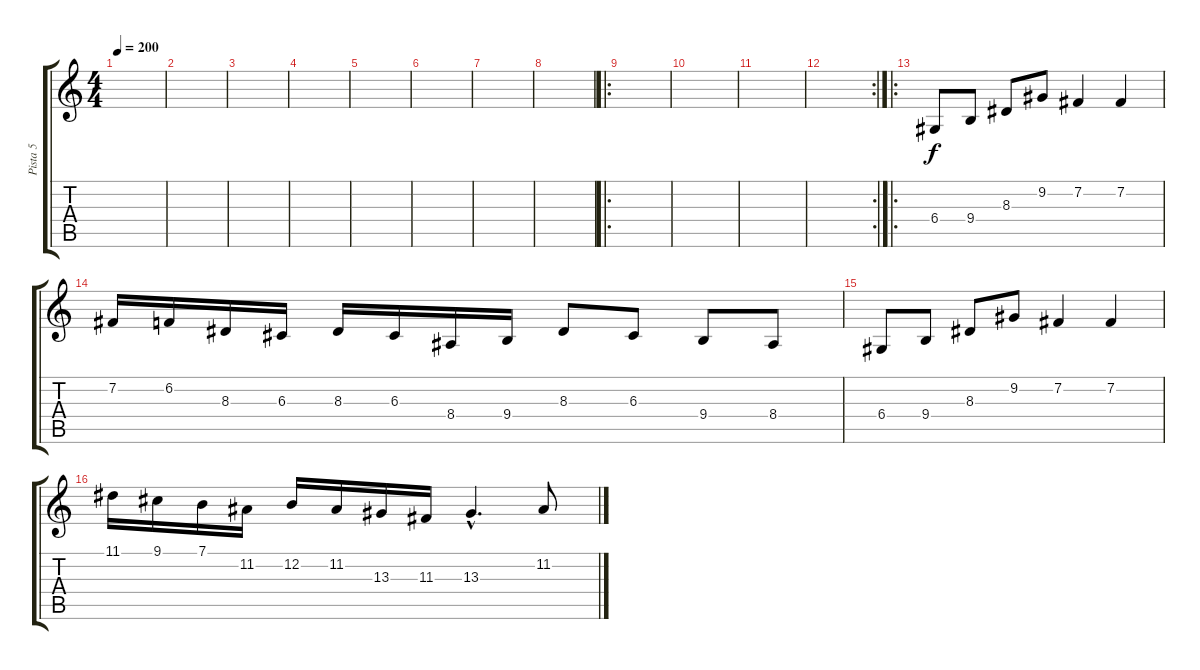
\track ("Pista 5" "Pista 5") {instrument tremolostrings}
\staff {score tabs}
\tuning (E4 B3 G3 D3 A2 E2) {hide}
\ts (4 4)
\tempo 200
\clef g2
\ks c
|
|
|
|
|
|
|
|
\ro
|
|
|
\rc 2
|
\ro
6.4.8 9.4.8 8.3.8 9.2.8 7.2.4 7.2.4 |
7.2.16 6.2.16 8.3.16 6.3.16 8.3.16 6.3.16 8.4.16 9.4.16 8.3.8 6.3.8 9.4.8 8.4.8 |
6.4.8 9.4.8 8.3.8 9.2.8 7.2.4 7.2.4 |
11.1.16 9.1.16 7.1.16 11.2.16 12.2.16 11.2.16 13.3.16 11.3.16 13.3{hac}.4{d} 11.2.8
